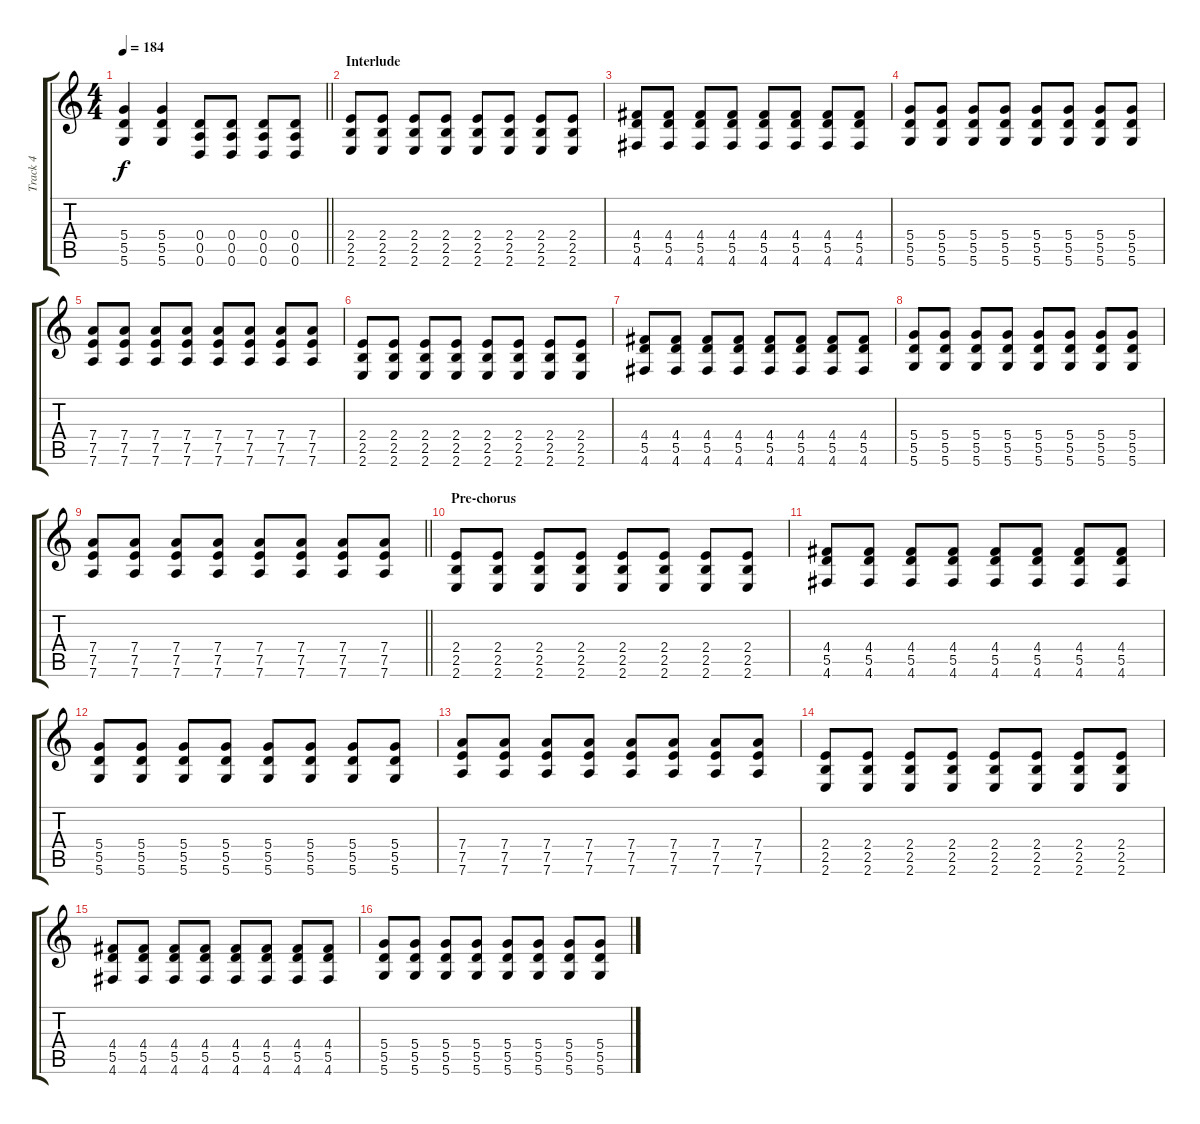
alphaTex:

\track ("Track 4" "Track 4") {instrument distortionguitar}
\staff {score tabs}
\tuning (E4 B3 G3 D3 A2 D2) {hide}
\ts (4 4)
\tempo 184
\clef g2
\barLineRight lightlight
\ks c
(5.4 5.5 5.6).4{dy f} (5.4 5.5 5.6).4 (0.4 0.5 0.6).8 (0.4 0.5 0.6).8 (0.4 0.5 0.6).8 (0.4 0.5 0.6).8 |
\section ("" "Interlude")
(2.4 2.5 2.6).8 (2.4 2.5 2.6).8 (2.4 2.5 2.6).8 (2.4 2.5 2.6).8 (2.4 2.5 2.6).8 (2.4 2.5 2.6).8 (2.4 2.5 2.6).8 (2.4 2.5 2.6).8 |
(4.4 5.5 4.6).8 (4.4 5.5 4.6).8 (4.4 5.5 4.6).8 (4.4 5.5 4.6).8 (4.4 5.5 4.6).8 (4.4 5.5 4.6).8 (4.4 5.5 4.6).8 (4.4 5.5 4.6).8 |
(5.4 5.5 5.6).8 (5.4 5.5 5.6).8 (5.4 5.5 5.6).8 (5.4 5.5 5.6).8 (5.4 5.5 5.6).8 (5.4 5.5 5.6).8 (5.4 5.5 5.6).8 (5.4 5.5 5.6).8 |
(7.4 7.5 7.6).8 (7.4 7.5 7.6).8 (7.4 7.5 7.6).8 (7.4 7.5 7.6).8 (7.4 7.5 7.6).8 (7.4 7.5 7.6).8 (7.4 7.5 7.6).8 (7.4 7.5 7.6).8 |
(2.4 2.5 2.6).8 (2.4 2.5 2.6).8 (2.4 2.5 2.6).8 (2.4 2.5 2.6).8 (2.4 2.5 2.6).8 (2.4 2.5 2.6).8 (2.4 2.5 2.6).8 (2.4 2.5 2.6).8 |
(4.4 5.5 4.6).8 (4.4 5.5 4.6).8 (4.4 5.5 4.6).8 (4.4 5.5 4.6).8 (4.4 5.5 4.6).8 (4.4 5.5 4.6).8 (4.4 5.5 4.6).8 (4.4 5.5 4.6).8 |
(5.4 5.5 5.6).8 (5.4 5.5 5.6).8 (5.4 5.5 5.6).8 (5.4 5.5 5.6).8 (5.4 5.5 5.6).8 (5.4 5.5 5.6).8 (5.4 5.5 5.6).8 (5.4 5.5 5.6).8 |
\barLineRight lightlight
(7.4 7.5 7.6).8 (7.4 7.5 7.6).8 (7.4 7.5 7.6).8 (7.4 7.5 7.6).8 (7.4 7.5 7.6).8 (7.4 7.5 7.6).8 (7.4 7.5 7.6).8 (7.4 7.5 7.6).8 |
\section ("" "Pre-chorus")
(2.4 2.5 2.6).8 (2.4 2.5 2.6).8 (2.4 2.5 2.6).8 (2.4 2.5 2.6).8 (2.4 2.5 2.6).8 (2.4 2.5 2.6).8 (2.4 2.5 2.6).8 (2.4 2.5 2.6).8 |
(4.4 5.5 4.6).8 (4.4 5.5 4.6).8 (4.4 5.5 4.6).8 (4.4 5.5 4.6).8 (4.4 5.5 4.6).8 (4.4 5.5 4.6).8 (4.4 5.5 4.6).8 (4.4 5.5 4.6).8 |
(5.4 5.5 5.6).8 (5.4 5.5 5.6).8 (5.4 5.5 5.6).8 (5.4 5.5 5.6).8 (5.4 5.5 5.6).8 (5.4 5.5 5.6).8 (5.4 5.5 5.6).8 (5.4 5.5 5.6).8 |
(7.4 7.5 7.6).8 (7.4 7.5 7.6).8 (7.4 7.5 7.6).8 (7.4 7.5 7.6).8 (7.4 7.5 7.6).8 (7.4 7.5 7.6).8 (7.4 7.5 7.6).8 (7.4 7.5 7.6).8 |
(2.4 2.5 2.6).8 (2.4 2.5 2.6).8 (2.4 2.5 2.6).8 (2.4 2.5 2.6).8 (2.4 2.5 2.6).8 (2.4 2.5 2.6).8 (2.4 2.5 2.6).8 (2.4 2.5 2.6).8 |
(4.4 5.5 4.6).8 (4.4 5.5 4.6).8 (4.4 5.5 4.6).8 (4.4 5.5 4.6).8 (4.4 5.5 4.6).8 (4.4 5.5 4.6).8 (4.4 5.5 4.6).8 (4.4 5.5 4.6).8 |
(5.4 5.5 5.6).8 (5.4 5.5 5.6).8 (5.4 5.5 5.6).8 (5.4 5.5 5.6).8 (5.4 5.5 5.6).8 (5.4 5.5 5.6).8 (5.4 5.5 5.6).8 (5.4 5.5 5.6).8
